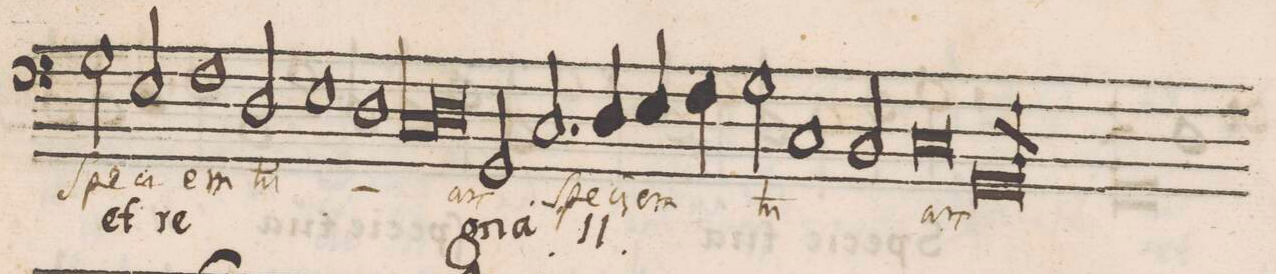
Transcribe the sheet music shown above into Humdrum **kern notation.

**kern	**text	**text
*I"BASSVS	*	*
*clefF4	*	*
*k[]	*	*
*met(c)	*	*
*M2/1	*	*
2G\	et	ſpe-
2E/	re-	-ci-
1F	.	-em
=72	=72	=72
2D/	.	tu-
1E	.	.
=73	=73	=73
1D	.	.
*lig	*	*
1C	.	.
=74	=74	=74
1D	.	.
*Xlig	*	*
2GG/	-gna	-am
*	*ij	*
2.C/	et	ſpe-
=75	=75	=75
4D/	.	-ci-
4E/	.	-em
4F\	.	.
2G\	.	tu-
1C	re-	.
=76	=76	=76
2BB/	.	.
0C	.	-am
=77	=77	=77
1GGl	-gna	.
=78	=78	=78
0BByy	.	.
==	==	==
*-	*-	*-
